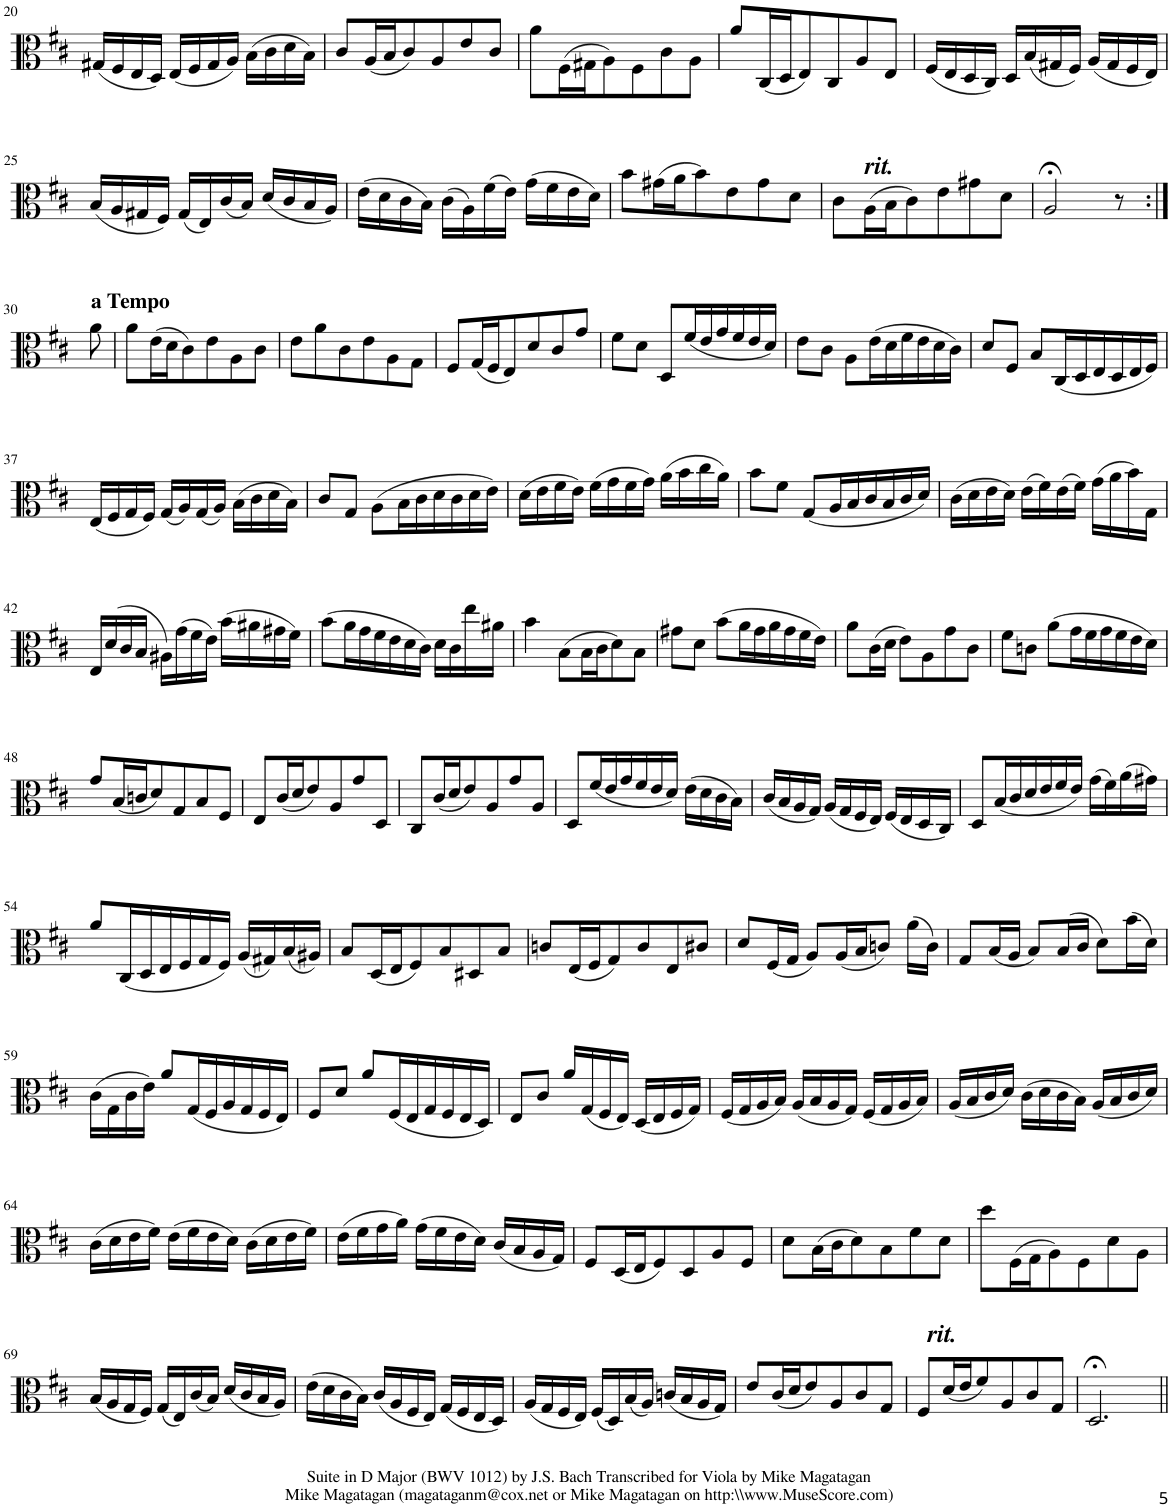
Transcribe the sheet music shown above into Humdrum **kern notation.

**kern
*part1
*staff1
*I"Viola
*I'Vla
!!LO:PB:g=z
*clefC3
*k[f#c#]
*M3/4
=20
(16G#X/LL
16F#/
16E/
16D/JJ)
(16E/LL
16F#/
16G#/
16A/JJ)
(16B\LL
16c#\
16d\
16B\JJ)
=21
8c#/L
(16A/L
16B/J
8c#/)
8A/
8e/
8c#/J
=22
8a\L
(16F#\L
16G#X\J
8A\)
8F#\
8c#\
8A\J
=23
8a/L
(16C#/L
16D/J
8E/)
8C#/
8A/
8E/J
=24
(16F#/LL
16E/
16D/
16C#/JJ)
16D/LL
(16B/
16G#X/
16F#/JJ)
(16A/LL
16G#/
16F#/
16E/JJ)
!!LO:LB:g=z
=25
(16B/LL
16A/
16G#X/
16F#/JJ)
(16G#/LL
16E/)
(16c#/
16B/JJ)
(16d/LL
16c#/
16B/
16A/JJ)
=26
(16e\LL
16d\
16c#\
16B\JJ)
(16c#\LL
16A\)
(16f#\
16e\JJ)
(16g\LL
16f#\
16e\
16d\JJ)
=27
8b\L
(16g#X\L
16a\J
8b\)
8e\
8g#\
8d\J
=28
8c#\L
!LO:TX:a:Bi:t=rit.
(16A\L
16B\J
8c#\)
8e\
8g#X\
8d\J
=29
2A;</
8r
!!LO:LB:g=z
=30:|!
!LO:TX:a:B:t=a Tempo
8a\
=31
8a\L
(16e\L
16d\J
8c#\)
8e\
8A\
8c#\J
=32
8e\L
8a\
8c#\
8e\
8A\
8G\J
=33
8F#/L
(16G/L
16F#/J
8E/)
8d/
8c#/
8g/J
=34
8f#\L
8d\J
8D/L
(16f#/L
16e/
16g/
16f#/
16e/
16d/JJ)
=35
8e\L
8c#\J
8A\L
(16e\L
16d\
16f#\
16e\
16d\
16c#\JJ)
=36
8d/L
8F#/J
8B/L
(16C#/L
16D/
16E/
16D/
16E/
16F#/JJ)
!!LO:LB:g=z
=37
(16E/LL
16F#/
16G/
16F#/JJ)
(16G/LL
16A/)
(16G/
16A/JJ)
(16B\LL
16c#\
16d\
16B\JJ)
=38
8c#/L
8G/J
(8A\L
16B\L
16c#\
16d\
16c#\
16d\
16e\JJ)
=39
(16d\LL
16e\
16f#\
16e\JJ)
(16f#\LL
16g\
16f#\
16g\JJ)
(16a\LL
16b\
16cc#\
16a\JJ)
=40
8b\L
8f#\J
(8G/L
16A/L
16B/
16c#/
16B/
16c#/
16d/JJ)
=41
(16c#\LL
16d\
16e\
16d\JJ)
(16e\LL
16f#\)
(16e\
16f#\JJ)
(16g\LL
16a\
16b\)
16G\JJ
!!LO:LB:g=z
=42
16E/LL
(16d/
16c#/
16B/JJ
16A#X\LL)
(16g\
16f#\
16e\JJ)
(16b\LL
16a#X\
16g#X\
16f#\JJ)
=43
(8b\L
16a\L
16g\
16f#\
16e\
16d\
16c#\JJ)
16d\LL
16c#\
16ee\
16a#X\JJ
=44
4b\
(8B\L
16B\L
16c#\J
8d\)
8B\J
=45
8g#X\L
8d\J
(8b\L
16a\L
16g#\
16a\
16g#\
16f#\
16e\JJ)
=46
8a\L
(16c#\L
16d\JJ
8e\L)
8A\
8g\
8c#\J
=47
8f#\L
8cn\J
(8a\L
16g\L
16f#\
16g\
16f#\
16e\
16d\JJ)
!!LO:LB:g=z
=48
8g/L
(16B/L
16cn/J
8d/)
8G/
8B/
8F#/J
=49
8E/L
(16c#/L
16d/J
8e/)
8A/
8g/
8D/J
=50
8C#/L
(16c#/L
16d/J
8e/)
8A/
8g/
8A/J
=51
8D/L
(16f#/L
16e/
16g/
16f#/
16e/
16d/JJ)
(16e\LL
16d\
16c#\
16B\JJ)
=52
(16c#/LL
16B/
16A/
16G/JJ)
(16A/LL
16G/
16F#/
16E/JJ)
(16F#/LL
16E/
16D/
16C#/JJ)
=53
8D/L
(16B/L
16c#/
16d/
16e/
16f#/
16e/JJ)
(16g\LL
16f#\)
(16a\
16g#X\JJ)
!!LO:LB:g=z
=54
8a/L
(16C#/L
16D/
16E/
16F#/
16G/
16F#/JJ)
(16A/LL
16G#X/)
(16B/
16A#X/JJ)
=55
8B/L
(16D/L
16E/J
8F#/)
8B/
8D#X/
8B/J
=56
8cn/L
(16E/L
16F#/J
8G/)
8c/
8E/
8c#X/J
=57
8d/L
(16F#/L
16G/JJ
8A/L)
(16A/L
16B/J
8cn/J)
(16a\LL
16c\JJ)
=58
8G/L
(16B/L
16A/JJ
8B/L)
(16B/L
16c#/JJ
8d\L)
(16b\L
16d\JJ)
!!LO:LB:g=z
=59
(16c#\LL
16G\
16c#\
16e\JJ)
8a/L
(16G/L
16F#/
16A/
16G/
16F#/
16E/JJ)
=60
8F#/L
8d/J
8a/L
(16F#/L
16E/
16G/
16F#/
16E/
16D/JJ)
=61
8E/L
8c#/J
16a/LL
(16G/
16F#/
16E/JJ)
(16D/LL
16E/
16F#/
16G/JJ)
=62
(16F#/LL
16G/
16A/
16B/JJ)
(16A/LL
16B/
16A/
16G/JJ)
(16F#/LL
16G/
16A/
16B/JJ)
=63
(16A/LL
16B/
16c#/
16d/JJ)
(16c#\LL
16d\
16c#\
16B\JJ)
(16A/LL
16B/
16c#/
16d/JJ)
!!LO:LB:g=z
=64
(16c#\LL
16d\
16e\
16f#\JJ)
(16e\LL
16f#\
16e\
16d\JJ)
(16c#\LL
16d\
16e\
16f#\JJ)
=65
(16e\LL
16f#\
16g\
16a\JJ)
(16g\LL
16f#\
16e\
16d\JJ)
(16c#/LL
16B/
16A/
16G/JJ)
=66
8F#/L
(16D/L
16E/J
8F#/)
8D/
8A/
8F#/J
=67
8d\L
(16B\L
16c#\J
8d\)
8B\
8f#\
8d\J
=68
8dd\L
(16F#\L
16G\J
8A\)
8F#\
8d\
8A\J
!!LO:LB:g=z
=69
(16B/LL
16A/
16G/
16F#/JJ)
(16G/LL
16E/)
(16c#/
16B/JJ)
(16d/LL
16c#/
16B/
16A/JJ)
=70
(16e\LL
16d\
16c#\
16B\JJ)
(16c#/LL
16A/
16F#/
16E/JJ)
(16G/LL
16F#/
16E/
16D/JJ)
=71
(16A/LL
16G/
16F#/
16E/JJ)
(16F#/LL
16D/)
(16B/
16A/JJ)
(16cn/LL
16B/
16A/
16G/JJ)
=72
8e/L
(16c#/L
16d/J
8e/)
8A/
8c#/
8G/J
=73
!LO:TX:a:Bi:t=rit.
8F#/L
(16d/L
16e/J
8f#/)
8A/
8c#/
8G/J
=74
2.D;</
=||
*-
